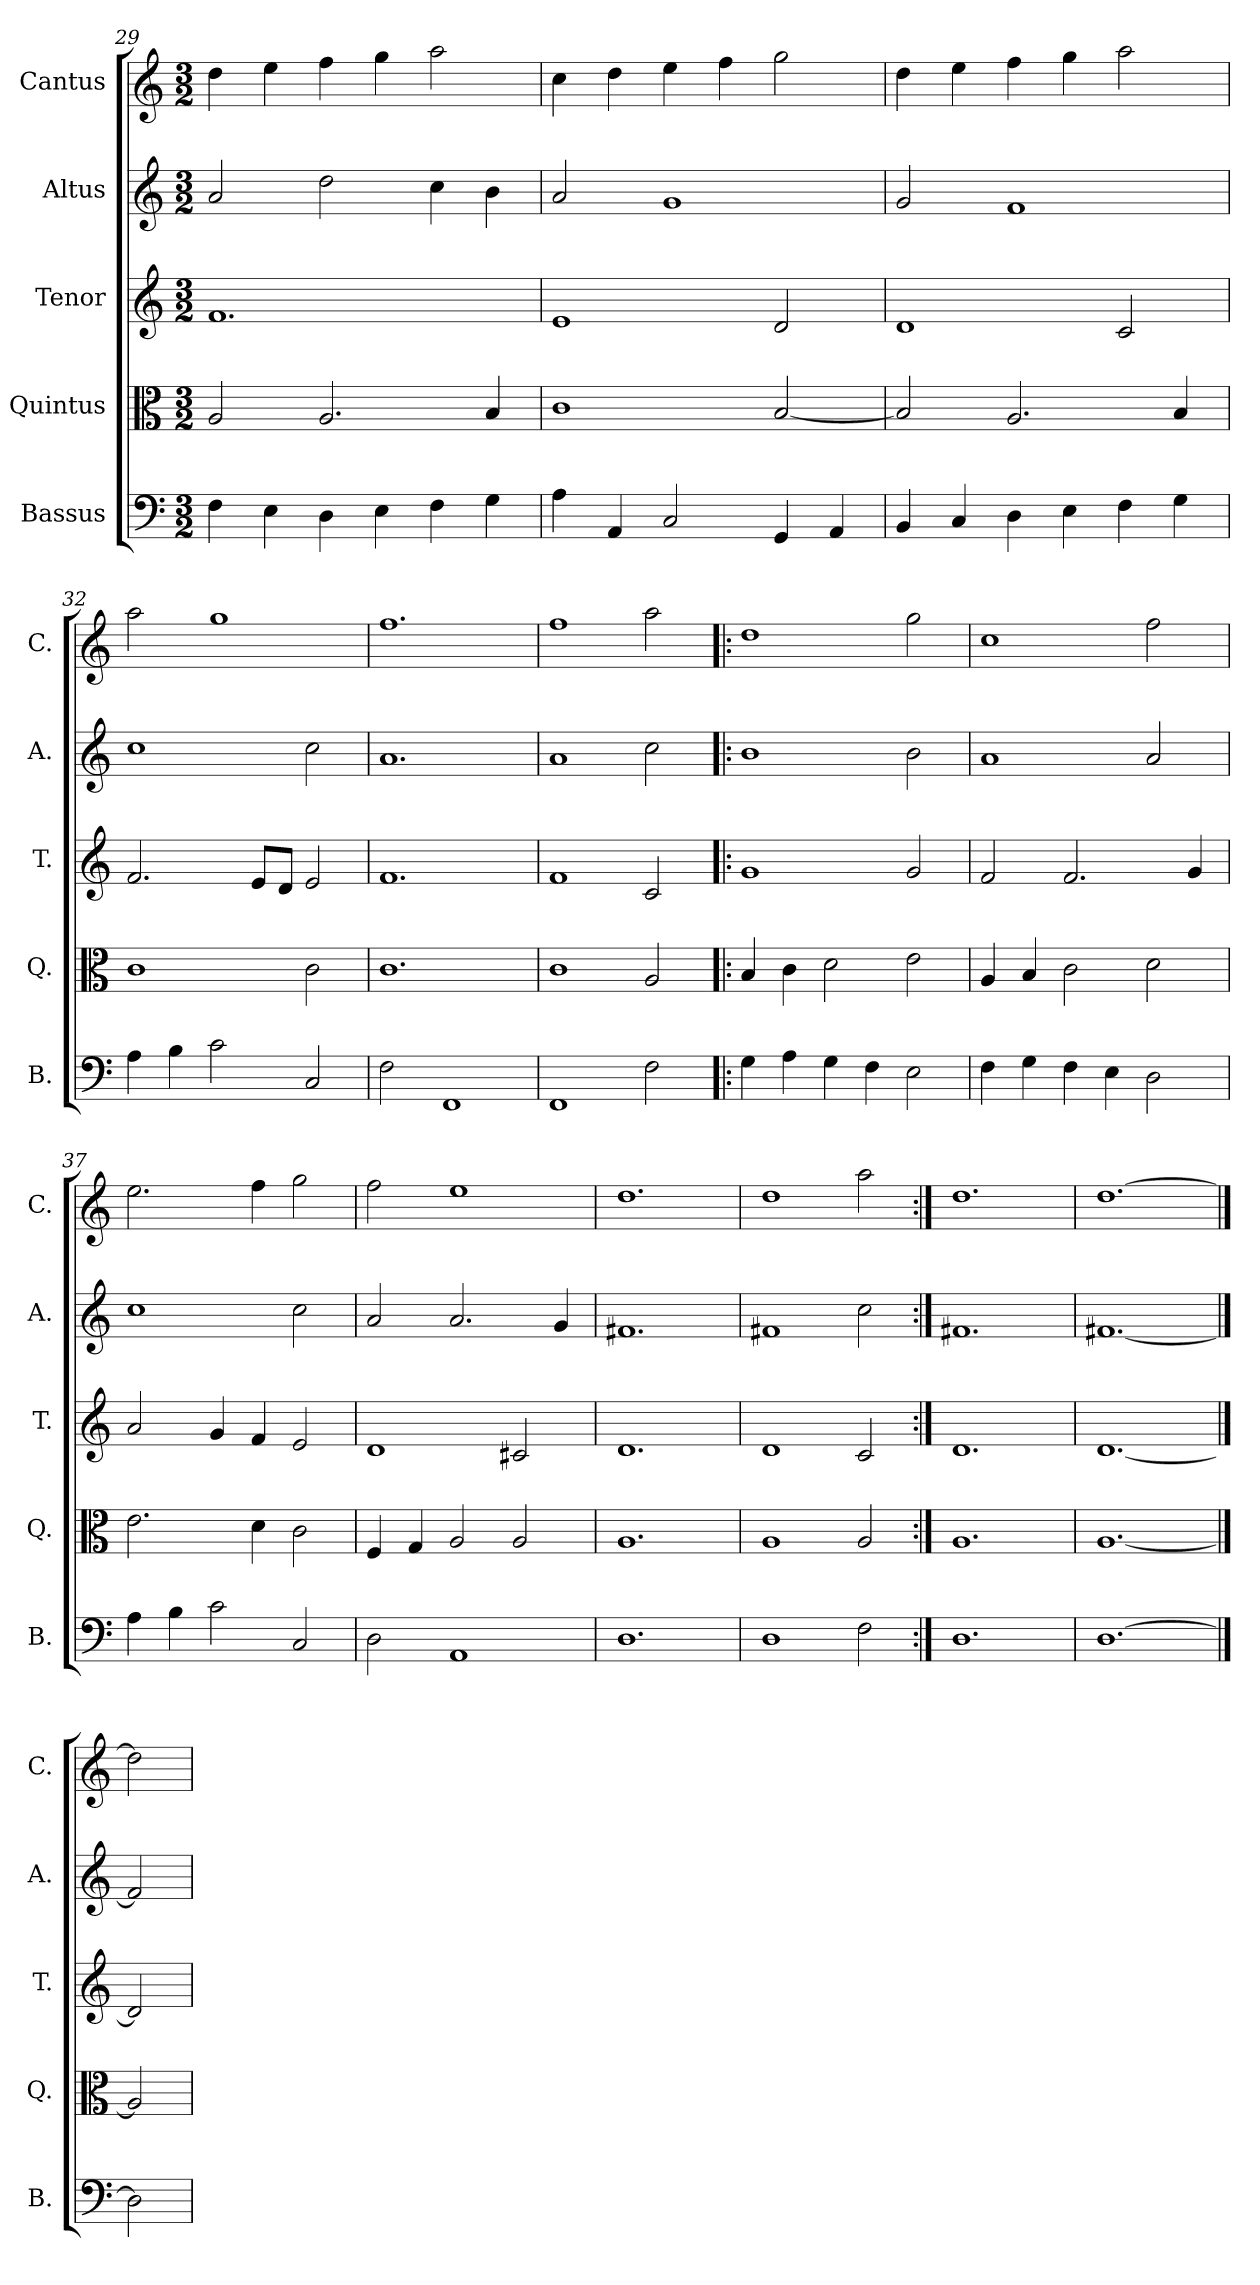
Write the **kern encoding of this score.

**kern	**kern	**kern	**kern	**kern
*part5	*part4	*part3	*part2	*part1
*staff5	*staff4	*staff3	*staff2	*staff1
*I"Bassus	*I"Quintus	*I"Tenor	*I"Altus	*I"Cantus
*I'B.	*I'Q.	*I'T.	*I'A.	*I'C.
!!LO:LB:g=z
*clefF4	*clefC3	*clefG2	*clefG2	*clefG2
*k[]	*k[]	*k[]	*k[]	*k[]
*C:	*C:	*C:	*C:	*C:
*M3/2	*M3/2	*M3/2	*M3/2	*M3/2
=29	=29	=29	=29	=29
4F\	2A/	1.f/	2a/	4dd\
4E\	.	.	.	4ee\
4D\	2.A/	.	2dd\	4ff\
4E\	.	.	.	4gg\
4F\	.	.	4cc\	2aa\
4G\	4B/	.	4b\	.
=30	=30	=30	=30	=30
4A\	1c\	1e/	2a/	4cc\
4AA/	.	.	.	4dd\
2C/	.	.	1g/	4ee\
.	.	.	.	4ff\
4GG/	[2B/	2d/	.	2gg\
4AA/	.	.	.	.
=31	=31	=31	=31	=31
4BB/	2B/]	1d/	2g/	4dd\
4C/	.	.	.	4ee\
4D\	2.A/	.	1f/	4ff\
4E\	.	.	.	4gg\
4F\	.	2c/	.	2aa\
4G\	4B/	.	.	.
=32	=32	=32	=32	=32
4A\	1c\	2.f/	1cc\	2aa\
4B\	.	.	.	.
2c\	.	.	.	1gg\
.	.	8e/L	.	.
.	.	8d/J	.	.
2C/	2c\	2e/	2cc\	.
=33	=33	=33	=33	=33
2F\	1.c\	1.f/	1.a/	1.ff\
1FF/	.	.	.	.
!!LO:LB:g=z
=34	=34	=34	=34	=34
1FF/	1c\	1f/	1a/	1ff\
2F\	2A/	2c/	2cc\	2aa\
=35!|:	=35!|:	=35!|:	=35!|:	=35!|:
4G\	4B/	1g/	1b\	1dd\
4A\	4c\	.	.	.
4G\	2d\	.	.	.
4F\	.	.	.	.
2E\	2e\	2g/	2b\	2gg\
=36	=36	=36	=36	=36
4F\	4A/	2f/	1a/	1cc\
4G\	4B/	.	.	.
4F\	2c\	2.f/	.	.
4E\	.	.	.	.
2D\	2d\	.	2a/	2ff\
.	.	4g/	.	.
=37	=37	=37	=37	=37
4A\	2.e\	2a/	1cc\	2.ee\
4B\	.	.	.	.
2c\	.	4g/	.	.
.	4d\	4f/	.	4ff\
2C/	2c\	2e/	2cc\	2gg\
!!LO:PB:g=z
=38	=38	=38	=38	=38
2D\	4F/	1d/	2a/	2ff\
.	4G/	.	.	.
1AA/	2A/	.	2.a/	1ee\
.	2A/	2c#X/	.	.
.	.	.	4g/	.
=39	=39	=39	=39	=39
1.D\	1.A/	1.d/	1.f#X/	1.dd\
=40	=40	=40	=40	=40
1D\	1A/	1d/	1f#X/	1dd\
2F\	2A/	2c/	2cc\	2aa\
=41:|!	=41:|!	=41:|!	=41:|!	=41:|!
1.D\	1.A/	1.d/	1.f#X/	1.dd\
=42	=42	=42	=42	=42
[1.D\	[1.A/	[1.d/	[1.f#X/	[1.dd\
==43	==43	==43	==43	==43
2D\]	2A/]	2d/]	2f#/]	2dd\]
=	=	=	=	=
*-	*-	*-	*-	*-
